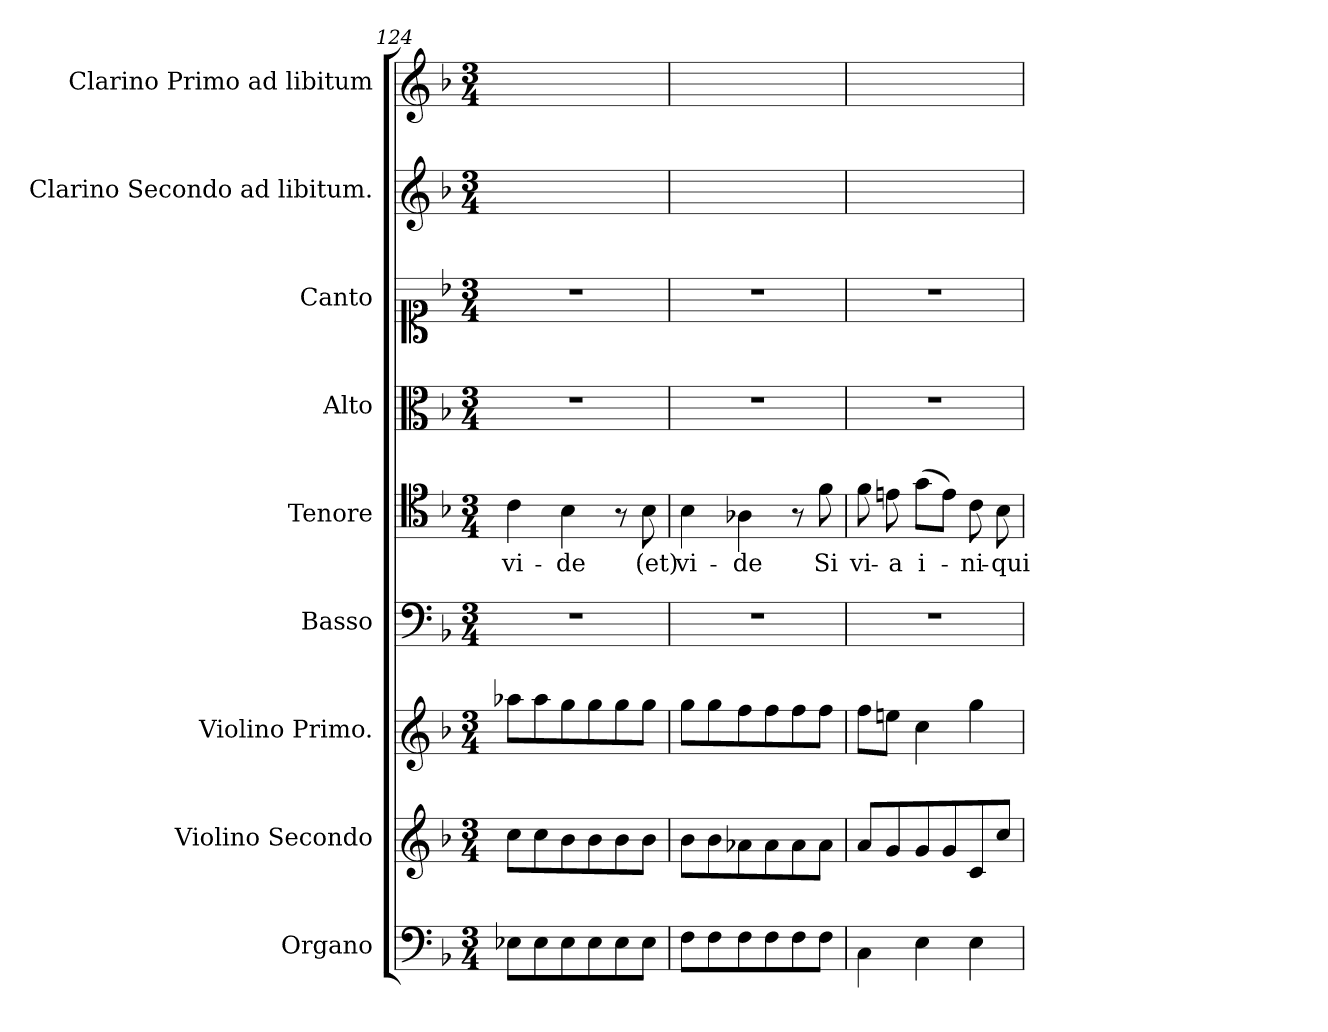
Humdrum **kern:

**kern	**kern	**kern	**kern	**kern	**text	**kern	**kern	**kern	**kern
*part9	*part8	*part7	*part6	*part5	*part5	*part4	*part3	*part2	*part1
*staff9	*staff8	*staff7	*staff6	*staff5	*staff5	*staff4	*staff3	*staff2	*staff1
*I"Organo	*I"Violino Secondo	*I"Violino Primo.	*I"Basso	*I"Tenore	*	*I"Alto	*I"Canto	*I"Clarino Secondo ad libitum.	*I"Clarino Primo ad libitum
*I'org	*	*I'vl I	*I'B	*I'T	*	*I'A	*I'C	*I'clno II	*I'clno I
*clefF4	*clefG2	*clefG2	*clefF4	*clefC4	*	*clefC3	*clefC1	*clefG2	*clefG2
*k[b-]	*k[b-]	*k[b-]	*k[b-]	*k[b-]	*	*k[b-]	*k[b-]	*k[b-]	*k[b-]
*F:	*F:	*F:	*F:	*F:	*	*F:	*F:	*F:	*F:
*M3/4	*M3/4	*M3/4	*M3/4	*M3/4	*	*M3/4	*M3/4	*M3/4	*M3/4
=124	=124	=124	=124	=124	=124	=124	=124	=124	=124
8E-X\L	8cc\L	8aa-X\L	2.r	4c\	vi-	2.r	2.r	2.ryy	2.ryy
8E-\	8cc\	8aa-\	.	.	.	.	.	.	.
8E-\	8b-\	8gg\	.	4B-\	-de	.	.	.	.
8E-\	8b-\	8gg\	.	.	.	.	.	.	.
8E-\	8b-\	8gg\	.	8r	.	.	.	.	.
!	!	!	!	!	!LO:LY:i	!	!	!	!
8E-\J	8b-\J	8gg\J	.	8B-\	(et)	.	.	.	.
=125	=125	=125	=125	=125	=125	=125	=125	=125	=125
!	!	!	!	!	!LO:LY:i	!	!	!	!
8F\L	8b-\L	8gg\L	2.r	4B-\	vi-	2.r	2.r	2.ryy	2.ryy
8F\	8b-\	8gg\	.	.	.	.	.	.	.
!	!	!	!	!	!LO:LY:i	!	!	!	!
8F\	8a-X\	8ff\	.	4A-X\	-de	.	.	.	.
8F\	8a-\	8ff\	.	.	.	.	.	.	.
8F\	8a-\	8ff\	.	8r	.	.	.	.	.
8F\J	8a-\J	8ff\J	.	8f\	Si	.	.	.	.
=126	=126	=126	=126	=126	=126	=126	=126	=126	=126
4C\	8a/L	8ff\L	2.r	8f\	vi-	2.r	2.r	2.ryy	2.ryy
.	8g/	8een\J	.	8en\	-a	.	.	.	.
4E\	8g/	4cc\	.	(8g\L	i-	.	.	.	.
.	8g/	.	.	8e\J)	.	.	.	.	.
4E\	8c/	4gg\	.	8c\	-ni-	.	.	.	.
.	8cc/J	.	.	8B-\	-qui-	.	.	.	.
=	=	=	=	=	=	=	=	=	=
*-	*-	*-	*-	*-	*-	*-	*-	*-	*-
